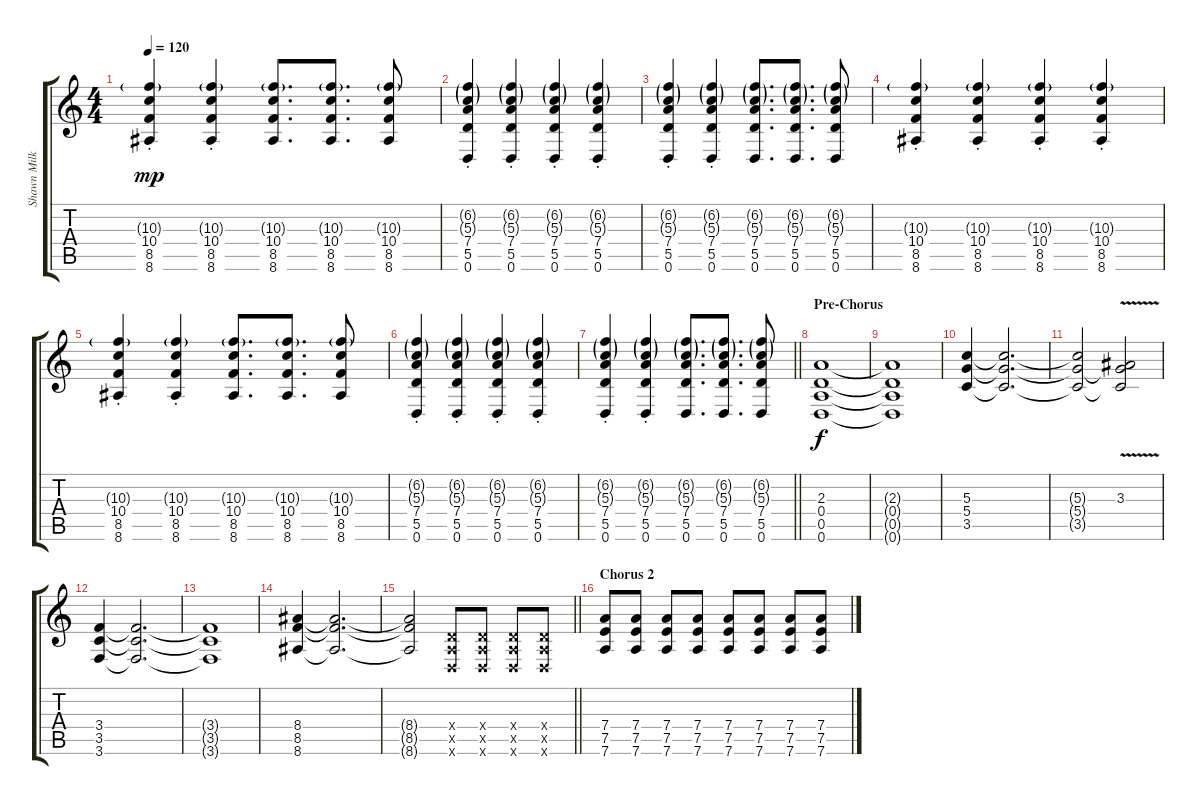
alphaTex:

\track ("Shawn Milke [Guitar]" "Shawn Milk") {instrument distortionguitar}
\staff {score tabs}
\tuning (E4 B3 G3 D3 A2 D2) {hide}
\ts (4 4)
\tempo 120
\clef g2
\ks c
(10.3{g st} 10.4{st} 8.5{st} 8.6{st}).4{dy mp} (10.3{g st} 10.4{st} 8.5{st} 8.6{st}).4 (10.3{g} 10.4 8.5 8.6).8{d} (10.3{g} 10.4 8.5 8.6).8{d} (10.3{g} 10.4 8.5 8.6).8 |
(6.2{g st} 5.3{g st} 7.4{st} 5.5{st} 0.6{st}).4 (6.2{g st} 5.3{g st} 7.4{st} 5.5{st} 0.6{st}).4 (6.2{g st} 5.3{g st} 7.4{st} 5.5{st} 0.6{st}).4 (6.2{g st} 5.3{g st} 7.4{st} 5.5{st} 0.6{st}).4 |
(6.2{g st} 5.3{g st} 7.4{st} 5.5{st} 0.6{st}).4 (6.2{g st} 5.3{g st} 7.4{st} 5.5{st} 0.6{st}).4 (6.2{g} 5.3{g} 7.4 5.5 0.6).8{d} (6.2{g} 5.3{g} 7.4 5.5 0.6).8{d} (6.2{g} 5.3{g} 7.4 5.5 0.6).8 |
(10.3{g st} 10.4{st} 8.5{st} 8.6{st}).4 (10.3{g st} 10.4{st} 8.5{st} 8.6{st}).4 (10.3{g st} 10.4{st} 8.5{st} 8.6{st}).4 (10.3{g st} 10.4{st} 8.5{st} 8.6{st}).4 |
(10.3{g st} 10.4{st} 8.5{st} 8.6{st}).4 (10.3{g st} 10.4{st} 8.5{st} 8.6{st}).4 (10.3{g} 10.4 8.5 8.6).8{d} (10.3{g} 10.4 8.5 8.6).8{d} (10.3{g} 10.4 8.5 8.6).8 |
(6.2{g st} 5.3{g st} 7.4{st} 5.5{st} 0.6{st}).4 (6.2{g st} 5.3{g st} 7.4{st} 5.5{st} 0.6{st}).4 (6.2{g st} 5.3{g st} 7.4{st} 5.5{st} 0.6{st}).4 (6.2{g st} 5.3{g st} 7.4{st} 5.5{st} 0.6{st}).4 |
\barLineRight lightlight
(6.2{g st} 5.3{g st} 7.4{st} 5.5{st} 0.6{st}).4 (6.2{g st} 5.3{g st} 7.4{st} 5.5{st} 0.6{st}).4 (6.2{g} 5.3{g} 7.4 5.5 0.6).8{d} (6.2{g} 5.3{g} 7.4 5.5 0.6).8{d} (6.2{g} 5.3{g} 7.4 5.5 0.6).8 |
\section ("" "Pre-Chorus")
(2.3 0.4 0.5 0.6).1{dy f volume 5 balance 8} |
(2.3{t} 0.4{t} 0.5{t} 0.6{t}).1 |
(5.3 5.4 3.5).4{volume 12} (5.3{t} 5.4{t} 3.5{t}).2{d volume 9} |
(5.3{t} 5.4{t} 3.5{t}).2 (3.3{v} 5.4{t} 3.5{t}).2 |
(3.4 3.5 3.6).4{volume 12} (3.4{t} 3.5{t} 3.6{t}).2{d volume 6} |
(3.4{t} 3.5{t} 3.6{t}).1 |
(8.4 8.5 8.6).4{volume 12} (8.4{t} 8.5{t} 8.6{t}).2{d volume 7} |
\barLineRight lightlight
(8.4{t} 8.5{t} 8.6{t}).2 (0.4{x} 0.5{x} 0.6{x}).8{volume 16} (0.4{x} 0.5{x} 0.6{x}).8 (0.4{x} 0.5{x} 0.6{x}).8 (0.4{x} 0.5{x} 0.6{x}).8 |
\section ("" "Chorus 2")
(7.4 7.5 7.6).8{volume 12 instrument overdrivenguitar} (7.4 7.5 7.6).8 (7.4 7.5 7.6).8 (7.4 7.5 7.6).8 (7.4 7.5 7.6).8 (7.4 7.5 7.6).8 (7.4 7.5 7.6).8 (7.4 7.5 7.6).8
